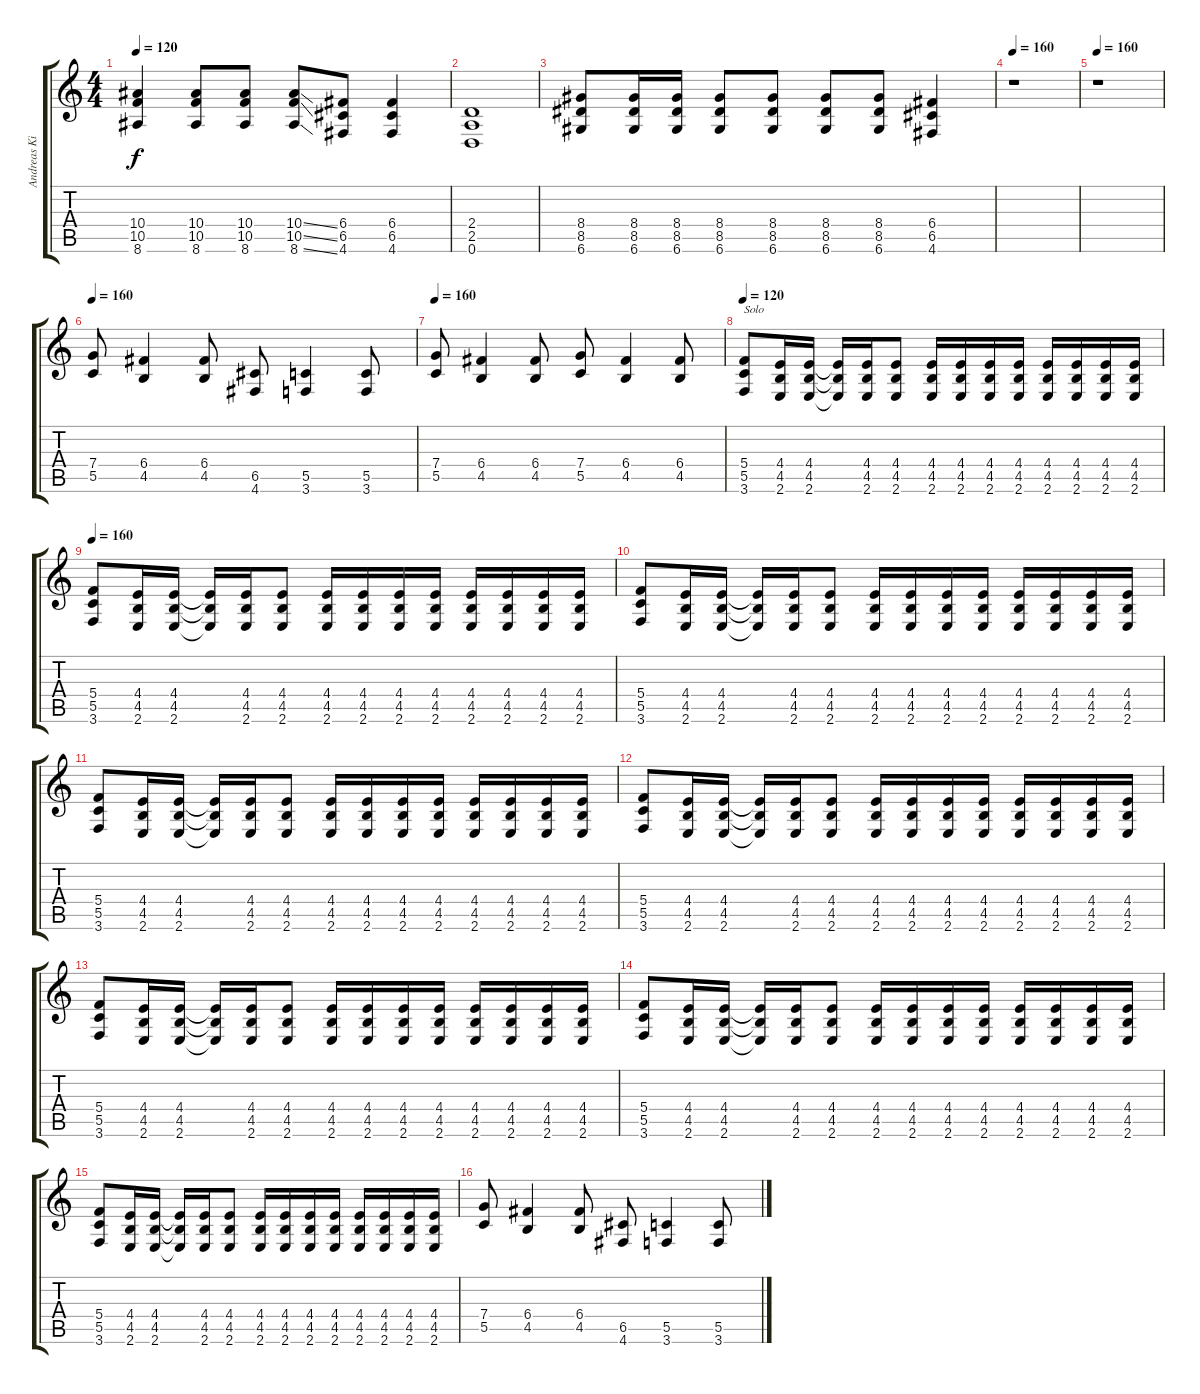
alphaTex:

\track ("Andreas Kisser" "Andreas Ki") {instrument distortionguitar}
\staff {score tabs}
\tuning (D4 A3 F3 C3 G2 D2) {hide}
\ts (4 4)
\tempo 120
\clef g2
\ks c
(10.4 10.5 8.6).4{dy f} (10.4 10.5 8.6).8 (10.4 10.5 8.6).8 (10.4{ss} 10.5{ss} 8.6{ss}).8 (6.4 6.5 4.6).8 (6.4 6.5 4.6).4 |
(2.4 2.5 0.6).1 |
(8.4 8.5 6.6).8 (8.4 8.5 6.6).16 (8.4 8.5 6.6).16 (8.4 8.5 6.6).8 (8.4 8.5 6.6).8 (8.4 8.5 6.6).8 (8.4 8.5 6.6).8 (6.4 6.5 4.6).4 |
\tempo 160
r.1 |
\tempo 160
r.1 |
\tempo 160
(7.4 5.5).8 (6.4 4.5).4 (6.4 4.5).8 (6.5 4.6).8 (5.5 3.6).4 (5.5 3.6).8 |
\tempo 160
(7.4 5.5).8 (6.4 4.5).4 (6.4 4.5).8 (7.4 5.5).8 (6.4 4.5).4 (6.4 4.5).8 |
\tempo 160
\tempo 120
(5.4 5.5 3.6).8{txt "Solo" volume 12} (4.4 4.5 2.6).16 (4.4 4.5 2.6).16 (4.4{t} 4.5{t} 2.6{t}).16 (4.4 4.5 2.6).16 (4.4 4.5 2.6).8 (4.4 4.5 2.6).16 (4.4 4.5 2.6).16 (4.4 4.5 2.6).16 (4.4 4.5 2.6).16 (4.4 4.5 2.6).16 (4.4 4.5 2.6).16 (4.4 4.5 2.6).16 (4.4 4.5 2.6).16 |
\tempo 160
(5.4 5.5 3.6).8 (4.4 4.5 2.6).16 (4.4 4.5 2.6).16 (4.4{t} 4.5{t} 2.6{t}).16 (4.4 4.5 2.6).16 (4.4 4.5 2.6).8 (4.4 4.5 2.6).16 (4.4 4.5 2.6).16 (4.4 4.5 2.6).16 (4.4 4.5 2.6).16 (4.4 4.5 2.6).16 (4.4 4.5 2.6).16 (4.4 4.5 2.6).16 (4.4 4.5 2.6).16 |
(5.4 5.5 3.6).8 (4.4 4.5 2.6).16 (4.4 4.5 2.6).16 (4.4{t} 4.5{t} 2.6{t}).16 (4.4 4.5 2.6).16 (4.4 4.5 2.6).8 (4.4 4.5 2.6).16 (4.4 4.5 2.6).16 (4.4 4.5 2.6).16 (4.4 4.5 2.6).16 (4.4 4.5 2.6).16 (4.4 4.5 2.6).16 (4.4 4.5 2.6).16 (4.4 4.5 2.6).16 |
(5.4 5.5 3.6).8 (4.4 4.5 2.6).16 (4.4 4.5 2.6).16 (4.4{t} 4.5{t} 2.6{t}).16 (4.4 4.5 2.6).16 (4.4 4.5 2.6).8 (4.4 4.5 2.6).16 (4.4 4.5 2.6).16 (4.4 4.5 2.6).16 (4.4 4.5 2.6).16 (4.4 4.5 2.6).16 (4.4 4.5 2.6).16 (4.4 4.5 2.6).16 (4.4 4.5 2.6).16 |
(5.4 5.5 3.6).8 (4.4 4.5 2.6).16 (4.4 4.5 2.6).16 (4.4{t} 4.5{t} 2.6{t}).16 (4.4 4.5 2.6).16 (4.4 4.5 2.6).8 (4.4 4.5 2.6).16 (4.4 4.5 2.6).16 (4.4 4.5 2.6).16 (4.4 4.5 2.6).16 (4.4 4.5 2.6).16 (4.4 4.5 2.6).16 (4.4 4.5 2.6).16 (4.4 4.5 2.6).16 |
(5.4 5.5 3.6).8 (4.4 4.5 2.6).16 (4.4 4.5 2.6).16 (4.4{t} 4.5{t} 2.6{t}).16 (4.4 4.5 2.6).16 (4.4 4.5 2.6).8 (4.4 4.5 2.6).16 (4.4 4.5 2.6).16 (4.4 4.5 2.6).16 (4.4 4.5 2.6).16 (4.4 4.5 2.6).16 (4.4 4.5 2.6).16 (4.4 4.5 2.6).16 (4.4 4.5 2.6).16 |
(5.4 5.5 3.6).8 (4.4 4.5 2.6).16 (4.4 4.5 2.6).16 (4.4{t} 4.5{t} 2.6{t}).16 (4.4 4.5 2.6).16 (4.4 4.5 2.6).8 (4.4 4.5 2.6).16 (4.4 4.5 2.6).16 (4.4 4.5 2.6).16 (4.4 4.5 2.6).16 (4.4 4.5 2.6).16 (4.4 4.5 2.6).16 (4.4 4.5 2.6).16 (4.4 4.5 2.6).16 |
(5.4 5.5 3.6).8 (4.4 4.5 2.6).16 (4.4 4.5 2.6).16 (4.4{t} 4.5{t} 2.6{t}).16 (4.4 4.5 2.6).16 (4.4 4.5 2.6).8 (4.4 4.5 2.6).16 (4.4 4.5 2.6).16 (4.4 4.5 2.6).16 (4.4 4.5 2.6).16 (4.4 4.5 2.6).16 (4.4 4.5 2.6).16 (4.4 4.5 2.6).16 (4.4 4.5 2.6).16 |
(7.4 5.5).8 (6.4 4.5).4 (6.4 4.5).8 (6.5 4.6).8 (5.5 3.6).4 (5.5 3.6).8
